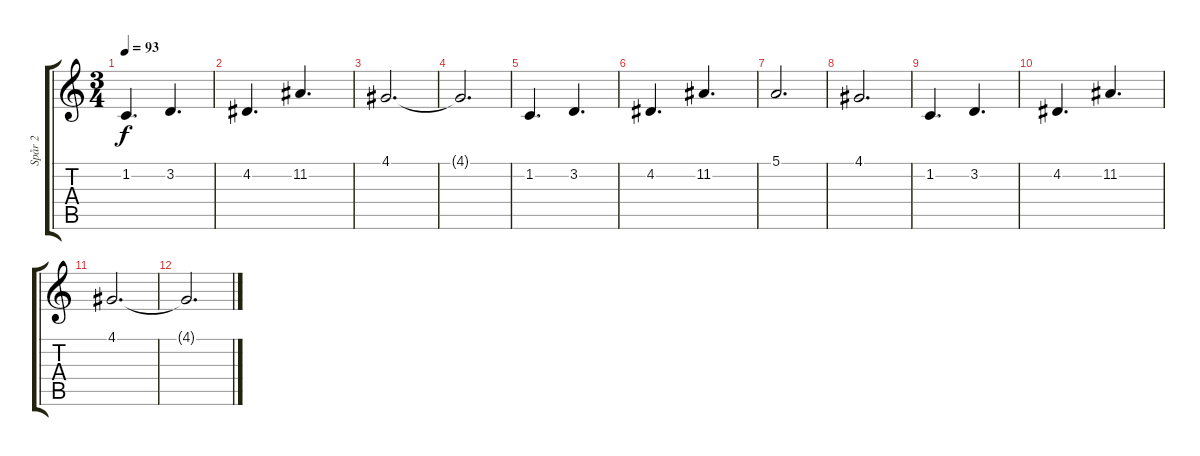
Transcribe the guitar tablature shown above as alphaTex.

\track ("Spår 2" "Spår 2") {instrument electricpiano1}
\staff {score tabs}
\tuning (E4 B3 G3 D3 A2 E2) {hide}
\ts (3 4)
\tempo 93
\clef g2
\ks c
1.2.4{d dy f} 3.2.4{d} |
4.2.4{d} 11.2.4{d} |
4.1.2{d} |
4.1{t}.2{d} |
1.2.4{d} 3.2.4{d} |
4.2.4{d} 11.2.4{d} |
5.1.2{d} |
4.1.2{d} |
1.2.4{d} 3.2.4{d} |
4.2.4{d} 11.2.4{d} |
4.1.2{d} |
4.1{t}.2{d}
